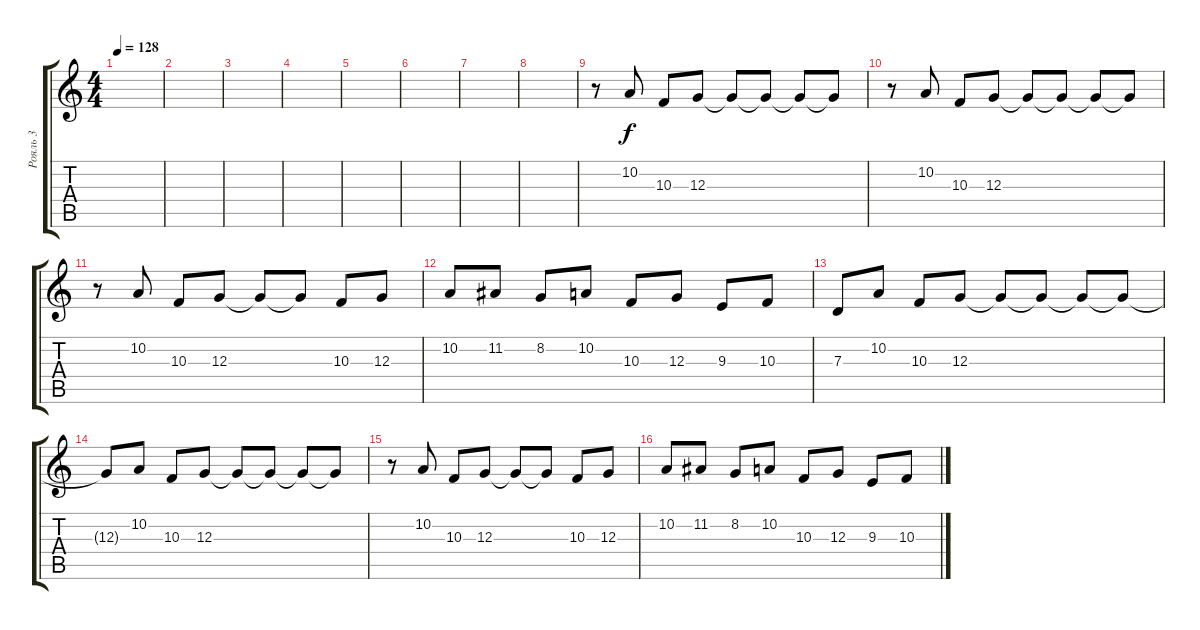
\track ("Рояль 3" "Рояль 3") {instrument brightacousticpiano}
\staff {score tabs}
\tuning (E4 B3 G3 D3 A2 E2) {hide}
\ts (4 4)
\tempo 128
\clef g2
\ks c
|
|
|
|
|
|
|
|
r.8 10.2.8 10.3.8 12.3.8 12.3{t}.8 12.3{t}.8 12.3{t}.8 12.3{t}.8 |
r.8 10.2.8 10.3.8 12.3.8 12.3{t}.8 12.3{t}.8 12.3{t}.8 12.3{t}.8 |
r.8 10.2.8 10.3.8 12.3.8 12.3{t}.8 12.3{t}.8 10.3.8 12.3.8 |
10.2.8 11.2.8 8.2.8 10.2.8 10.3.8 12.3.8 9.3.8 10.3.8 |
7.3.8 10.2.8 10.3.8 12.3.8 12.3{t}.8 12.3{t}.8 12.3{t}.8 12.3{t}.8 |
12.3{t}.8 10.2.8 10.3.8 12.3.8 12.3{t}.8 12.3{t}.8 12.3{t}.8 12.3{t}.8 |
r.8 10.2.8 10.3.8 12.3.8 12.3{t}.8 12.3{t}.8 10.3.8 12.3.8 |
10.2.8 11.2.8 8.2.8 10.2.8 10.3.8 12.3.8 9.3.8 10.3.8
